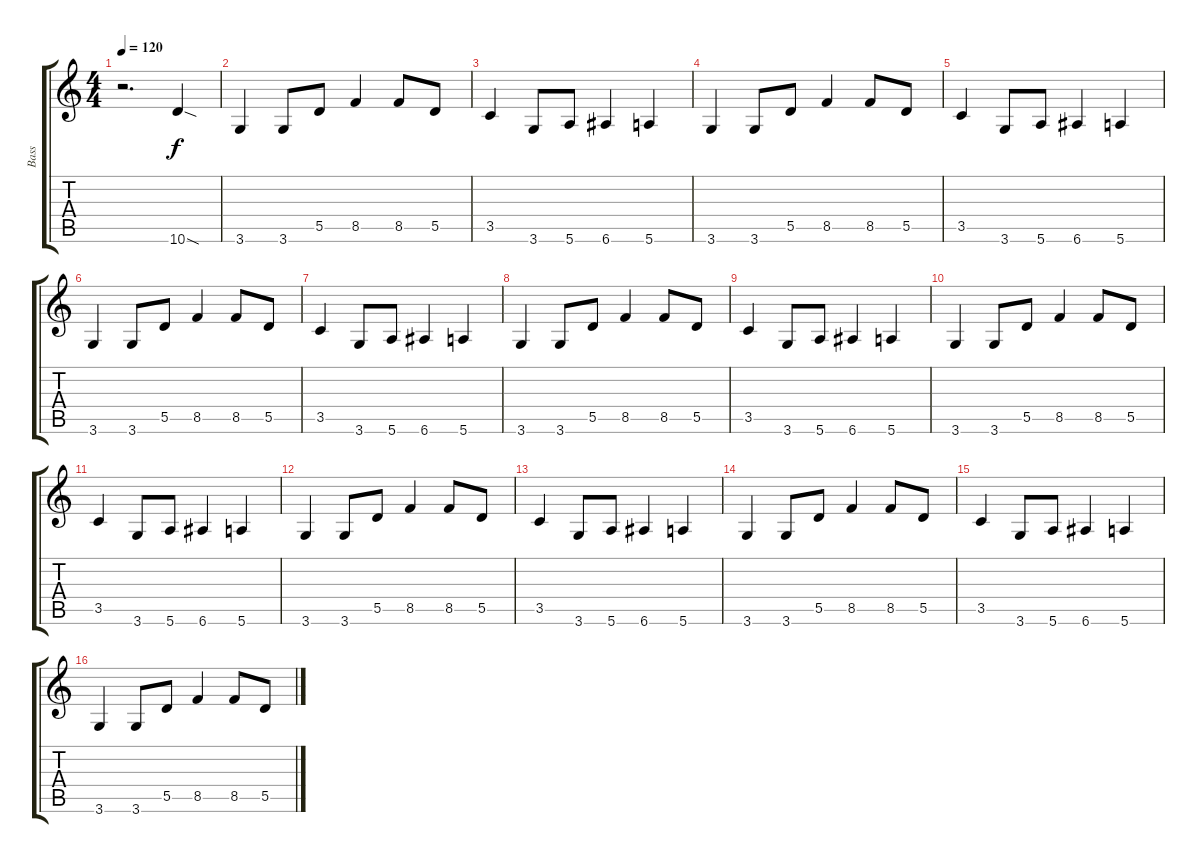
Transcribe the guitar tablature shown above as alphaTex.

\track ("Bass" "Bass") {instrument electricbasspick}
\staff {score tabs}
\tuning (E4 B3 G3 D3 A2 E2) {hide}
\ts (4 4)
\tempo 120
\clef g2
\ks c
r.2{d dy f instrument electricbasspick} 10.6{sod}.4 |
3.6.4 3.6.8 5.5.8 8.5.4 8.5.8 5.5.8 |
3.5.4 3.6.8 5.6.8 6.6.4 5.6.4 |
3.6.4 3.6.8 5.5.8 8.5.4 8.5.8 5.5.8 |
3.5.4 3.6.8 5.6.8 6.6.4 5.6.4 |
3.6.4 3.6.8 5.5.8 8.5.4 8.5.8 5.5.8 |
3.5.4 3.6.8 5.6.8 6.6.4 5.6.4 |
3.6.4 3.6.8 5.5.8 8.5.4 8.5.8 5.5.8 |
3.5.4 3.6.8 5.6.8 6.6.4 5.6.4 |
3.6.4 3.6.8 5.5.8 8.5.4 8.5.8 5.5.8 |
3.5.4 3.6.8 5.6.8 6.6.4 5.6.4 |
3.6.4 3.6.8 5.5.8 8.5.4 8.5.8 5.5.8 |
3.5.4 3.6.8 5.6.8 6.6.4 5.6.4 |
3.6.4 3.6.8 5.5.8 8.5.4 8.5.8 5.5.8 |
3.5.4 3.6.8 5.6.8 6.6.4 5.6.4 |
3.6.4 3.6.8 5.5.8 8.5.4 8.5.8 5.5.8
